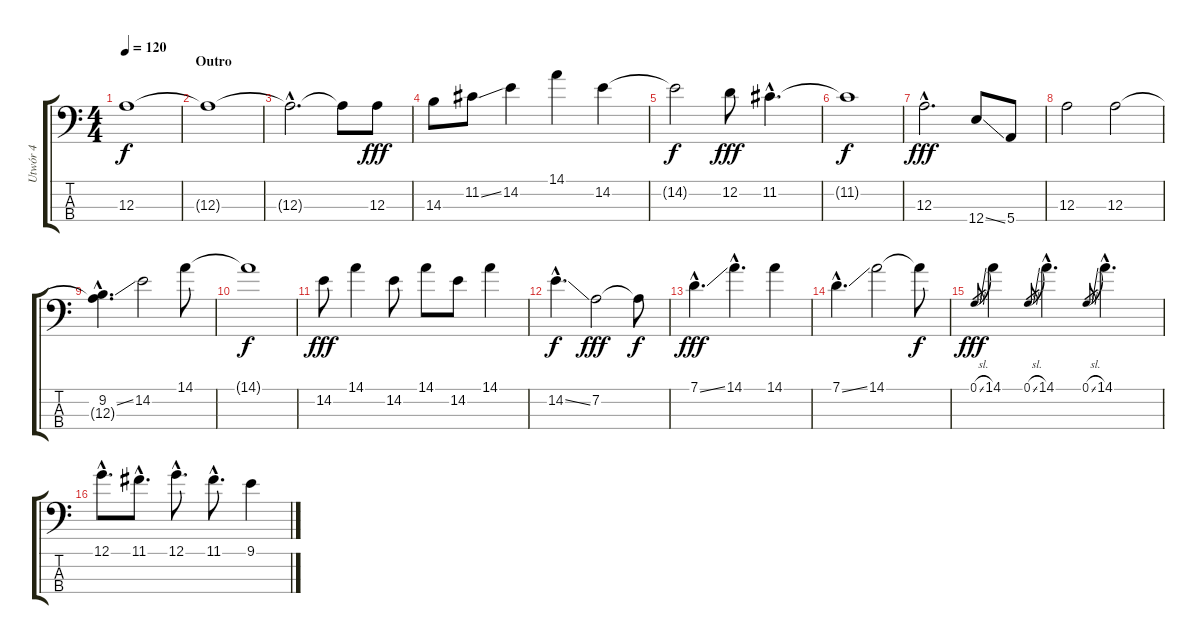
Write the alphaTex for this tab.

\track ("Utwór 4" "Utwór 4") {instrument electricbassfinger}
\staff {score tabs}
\tuning (G2 D2 A1 E1) {hide}
\ts (4 4)
\tempo 120
\clef f4
\ks c
12.3{t}.1{dy f} |
\section ("" "Outro")
12.3{t}.1 |
12.3{hac t}.2{d} 12.3{t}.8 12.3.8{dy fff} |
14.3.8 11.2{ss}.8 14.2.4 14.1.4 14.2.4 |
14.2{t}.2{dy f} 12.2.8{dy fff} 11.2{hac}.4{d} |
11.2{t}.1{dy f} |
12.3{hac}.2{d dy fff} 12.4{ss}.8 5.4.8 |
12.3.2 12.3.2 |
(9.2{ss hac} 12.3{hac t}).4{d} 14.2.2 14.1.8 |
14.1{t}.1{dy f} |
14.2.8{dy fff} 14.1.4 14.2.8 14.1.8 14.2.8 14.1.4 |
14.2{ss hac}.4{d dy f} 7.2.2{dy fff} 7.2{t}.8{dy f} |
7.1{ss hac}.4{d dy fff} 14.1{hac}.4{d} 14.1.4 |
7.1{ss hac}.4{d} 14.1.2 14.1{t}.8{dy f} |
0.1{sl}.8{gr dy fff} 14.1.4 0.1{sl}.8{gr} 14.1{hac}.4{d} 0.1{sl}.8{gr} 14.1{hac}.4{d} |
12.1{hac}.8{d} 11.1{hac}.8{d} 12.1{hac}.8{d} 11.1{hac}.8{d} 9.1.4
